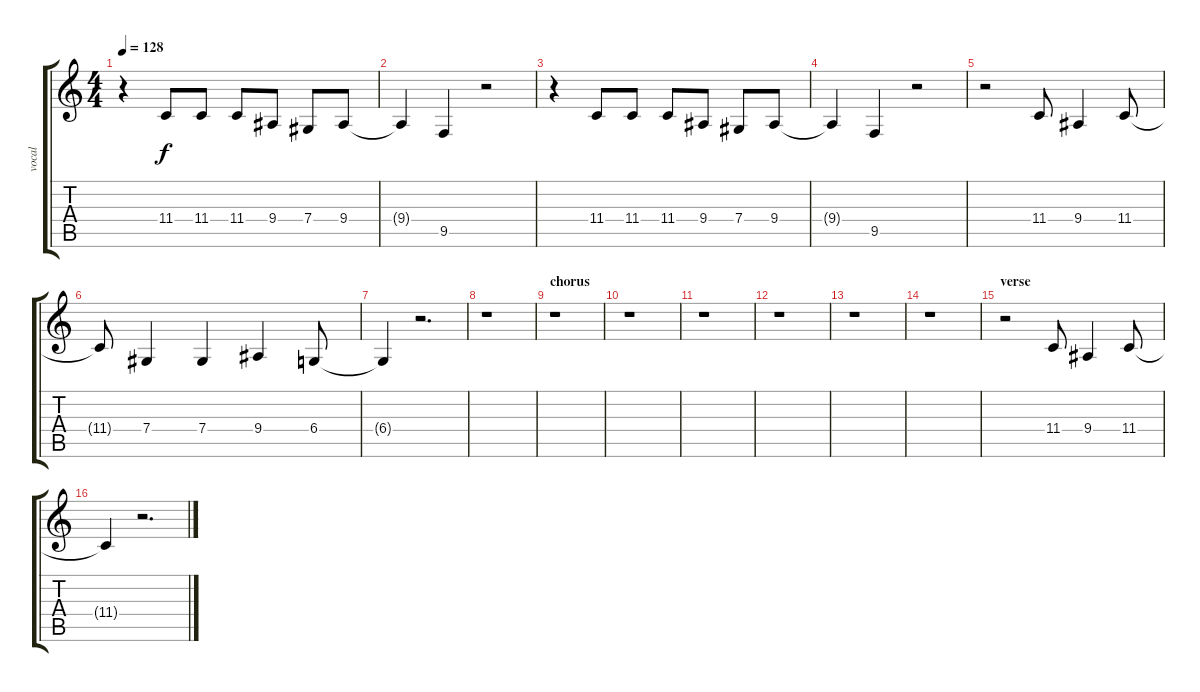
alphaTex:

\track ("vocal" "vocal") {instrument electricpiano2}
\staff {score tabs}
\tuning (Eb4 Bb3 Gb3 Db3 Ab2 Eb2) {hide}
\ts (4 4)
\tempo 128
\clef g2
\ks c
r.4{dy f} 11.4.8 11.4.8 11.4.8 9.4.8 7.4.8 9.4.8 |
9.4{t}.4 9.5.4 r.2 |
r.4 11.4.8 11.4.8 11.4.8 9.4.8 7.4.8 9.4.8 |
9.4{t}.4 9.5.4 r.2 |
r.2 11.4.8 9.4.4 11.4.8 |
11.4{t}.8 7.4.4 7.4.4 9.4.4 6.4.8 |
6.4{t}.4 r.2{d} |
r.1 |
\section ("" "chorus")
r.1 |
r.1 |
r.1 |
r.1 |
r.1 |
r.1 |
\section ("" "verse")
r.2 11.4.8 9.4.4 11.4.8 |
11.4{t}.4 r.2{d}
